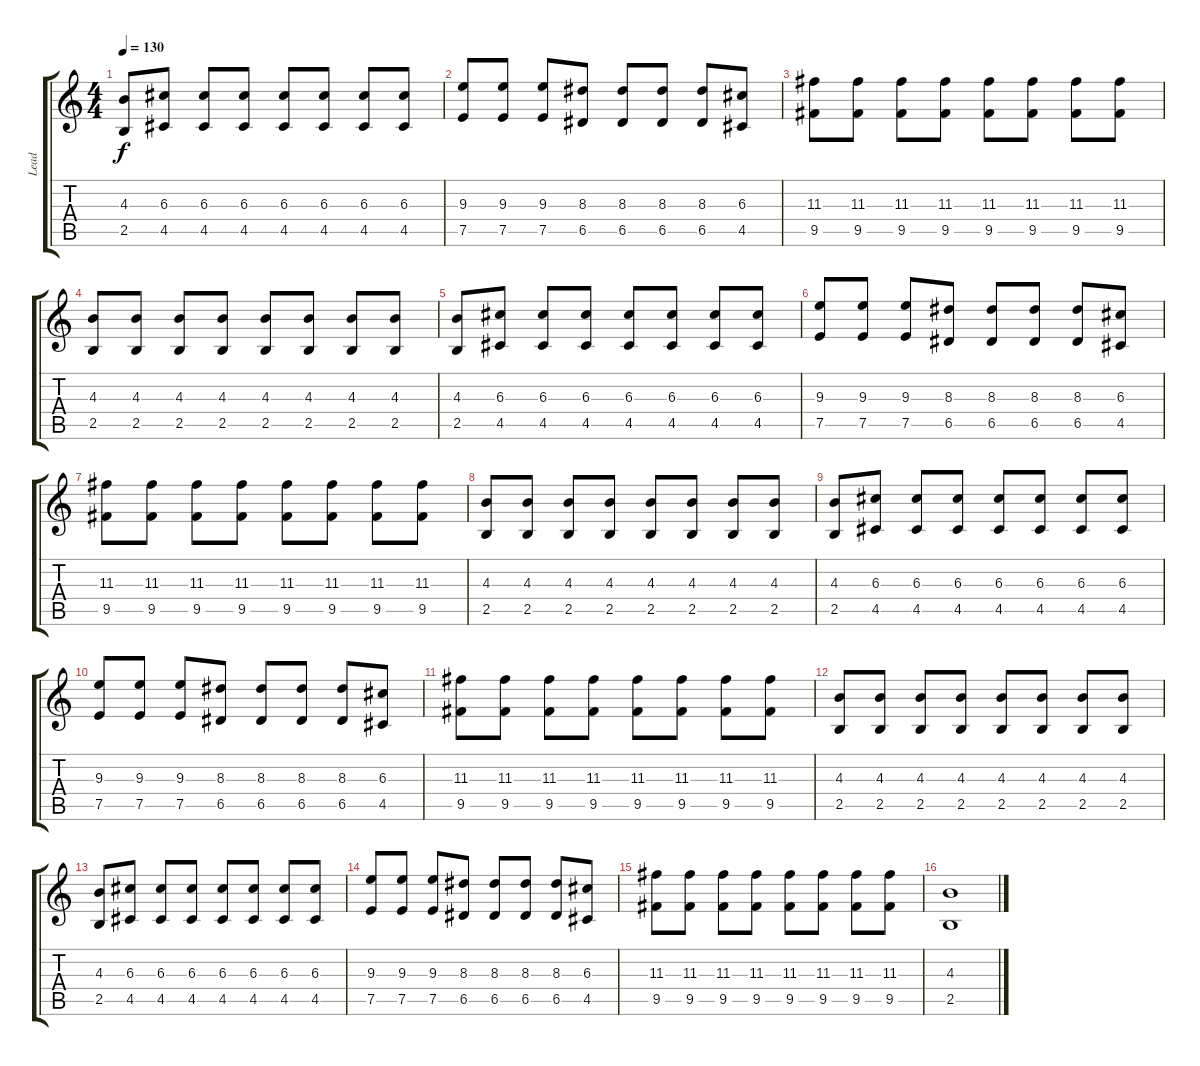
\track ("Lead" "Lead") {instrument distortionguitar}
\staff {score tabs}
\tuning (E4 B3 G3 D3 A2 D2) {hide}
\ts (4 4)
\tempo 130
\clef g2
\ks c
(4.3 2.5).8{dy f} (6.3 4.5).8 (6.3 4.5).8 (6.3 4.5).8 (6.3 4.5).8 (6.3 4.5).8 (6.3 4.5).8 (6.3 4.5).8 |
(9.3 7.5).8 (9.3 7.5).8 (9.3 7.5).8 (8.3 6.5).8 (8.3 6.5).8 (8.3 6.5).8 (8.3 6.5).8 (6.3 4.5).8 |
(11.3 9.5).8 (11.3 9.5).8 (11.3 9.5).8 (11.3 9.5).8 (11.3 9.5).8 (11.3 9.5).8 (11.3 9.5).8 (11.3 9.5).8 |
(4.3 2.5).8 (4.3 2.5).8 (4.3 2.5).8 (4.3 2.5).8 (4.3 2.5).8 (4.3 2.5).8 (4.3 2.5).8 (4.3 2.5).8 |
(4.3 2.5).8 (6.3 4.5).8 (6.3 4.5).8 (6.3 4.5).8 (6.3 4.5).8 (6.3 4.5).8 (6.3 4.5).8 (6.3 4.5).8 |
(9.3 7.5).8 (9.3 7.5).8 (9.3 7.5).8 (8.3 6.5).8 (8.3 6.5).8 (8.3 6.5).8 (8.3 6.5).8 (6.3 4.5).8 |
(11.3 9.5).8 (11.3 9.5).8 (11.3 9.5).8 (11.3 9.5).8 (11.3 9.5).8 (11.3 9.5).8 (11.3 9.5).8 (11.3 9.5).8 |
(4.3 2.5).8 (4.3 2.5).8 (4.3 2.5).8 (4.3 2.5).8 (4.3 2.5).8 (4.3 2.5).8 (4.3 2.5).8 (4.3 2.5).8 |
(4.3 2.5).8 (6.3 4.5).8 (6.3 4.5).8 (6.3 4.5).8 (6.3 4.5).8 (6.3 4.5).8 (6.3 4.5).8 (6.3 4.5).8 |
(9.3 7.5).8 (9.3 7.5).8 (9.3 7.5).8 (8.3 6.5).8 (8.3 6.5).8 (8.3 6.5).8 (8.3 6.5).8 (6.3 4.5).8 |
(11.3 9.5).8 (11.3 9.5).8 (11.3 9.5).8 (11.3 9.5).8 (11.3 9.5).8 (11.3 9.5).8 (11.3 9.5).8 (11.3 9.5).8 |
(4.3 2.5).8 (4.3 2.5).8 (4.3 2.5).8 (4.3 2.5).8 (4.3 2.5).8 (4.3 2.5).8 (4.3 2.5).8 (4.3 2.5).8 |
(4.3 2.5).8 (6.3 4.5).8 (6.3 4.5).8 (6.3 4.5).8 (6.3 4.5).8 (6.3 4.5).8 (6.3 4.5).8 (6.3 4.5).8 |
(9.3 7.5).8 (9.3 7.5).8 (9.3 7.5).8 (8.3 6.5).8 (8.3 6.5).8 (8.3 6.5).8 (8.3 6.5).8 (6.3 4.5).8 |
(11.3 9.5).8 (11.3 9.5).8 (11.3 9.5).8 (11.3 9.5).8 (11.3 9.5).8 (11.3 9.5).8 (11.3 9.5).8 (11.3 9.5).8 |
(4.3 2.5).1
